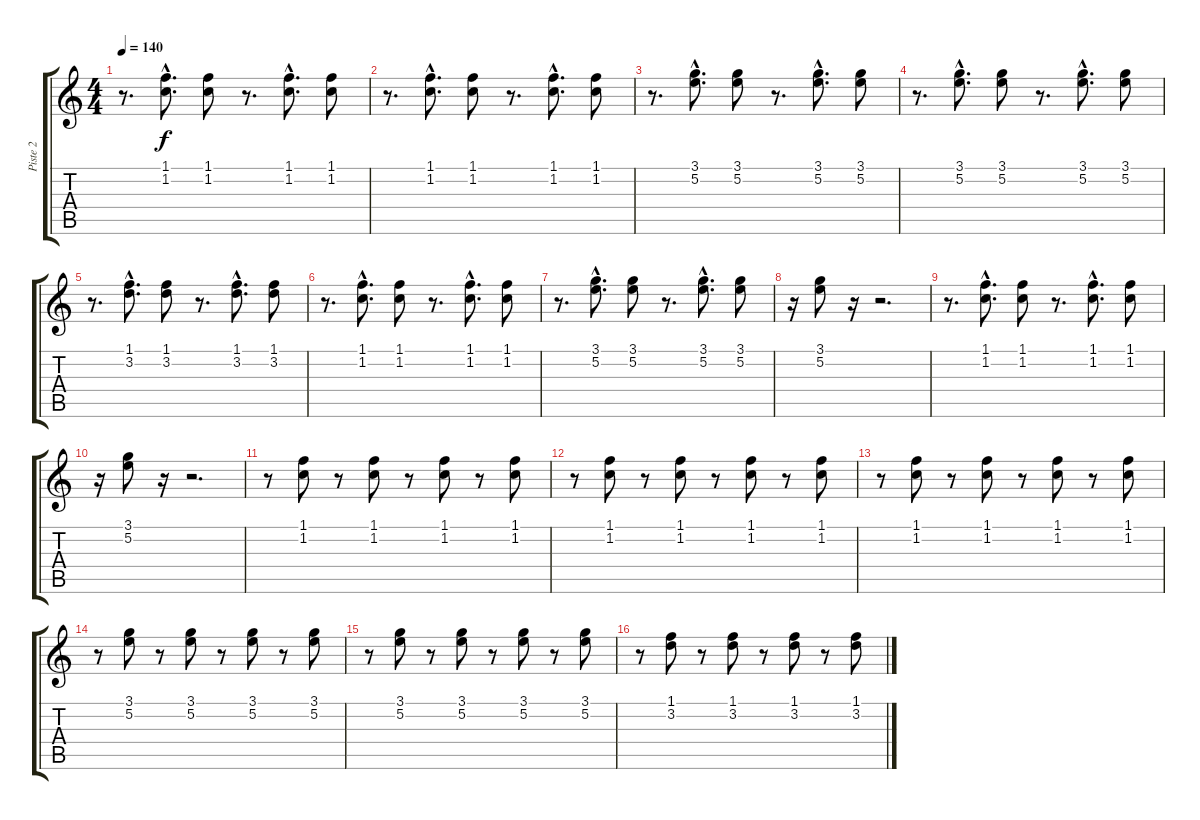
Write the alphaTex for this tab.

\track ("Piste 2" "Piste 2") {instrument electricguitarclean}
\staff {score tabs}
\tuning (E4 B3 G3 D3 A2 E2) {hide}
\ts (4 4)
\tempo 140
\clef g2
\ks c
r.8{d dy f instrument electricguitarclean} (1.1{hac} 1.2{hac}).8{d} (1.1 1.2).8 r.8{d} (1.1{hac} 1.2{hac}).8{d} (1.1 1.2).8 |
r.8{d} (1.1{hac} 1.2{hac}).8{d} (1.1 1.2).8 r.8{d} (1.1{hac} 1.2{hac}).8{d} (1.1 1.2).8 |
r.8{d} (3.1{hac} 5.2{hac}).8{d} (3.1 5.2).8 r.8{d} (3.1{hac} 5.2{hac}).8{d} (3.1 5.2).8 |
r.8{d} (3.1{hac} 5.2{hac}).8{d} (3.1 5.2).8 r.8{d} (3.1{hac} 5.2{hac}).8{d} (3.1 5.2).8 |
r.8{d} (1.1{hac} 3.2{hac}).8{d} (1.1 3.2).8 r.8{d} (1.1{hac} 3.2{hac}).8{d} (1.1 3.2).8 |
r.8{d} (1.1{hac} 1.2{hac}).8{d} (1.1 1.2).8 r.8{d} (1.1{hac} 1.2{hac}).8{d} (1.1 1.2).8 |
r.8{d} (3.1{hac} 5.2{hac}).8{d} (3.1 5.2).8 r.8{d} (3.1{hac} 5.2{hac}).8{d} (3.1 5.2).8 |
r.16 (3.1 5.2).8 r.16 r.2{d} |
r.8{d} (1.1{hac} 1.2{hac}).8{d} (1.1 1.2).8 r.8{d} (1.1{hac} 1.2{hac}).8{d} (1.1 1.2).8 |
r.16 (3.1 5.2).8 r.16 r.2{d} |
r.8 (1.1 1.2).8 r.8 (1.1 1.2).8 r.8 (1.1 1.2).8 r.8 (1.1 1.2).8 |
r.8 (1.1 1.2).8 r.8 (1.1 1.2).8 r.8 (1.1 1.2).8 r.8 (1.1 1.2).8 |
r.8 (1.1 1.2).8 r.8 (1.1 1.2).8 r.8 (1.1 1.2).8 r.8 (1.1 1.2).8 |
r.8 (3.1 5.2).8 r.8 (3.1 5.2).8 r.8 (3.1 5.2).8 r.8 (3.1 5.2).8 |
r.8 (3.1 5.2).8 r.8 (3.1 5.2).8 r.8 (3.1 5.2).8 r.8 (3.1 5.2).8 |
r.8 (1.1 3.2).8 r.8 (1.1 3.2).8 r.8 (1.1 3.2).8 r.8 (1.1 3.2).8
